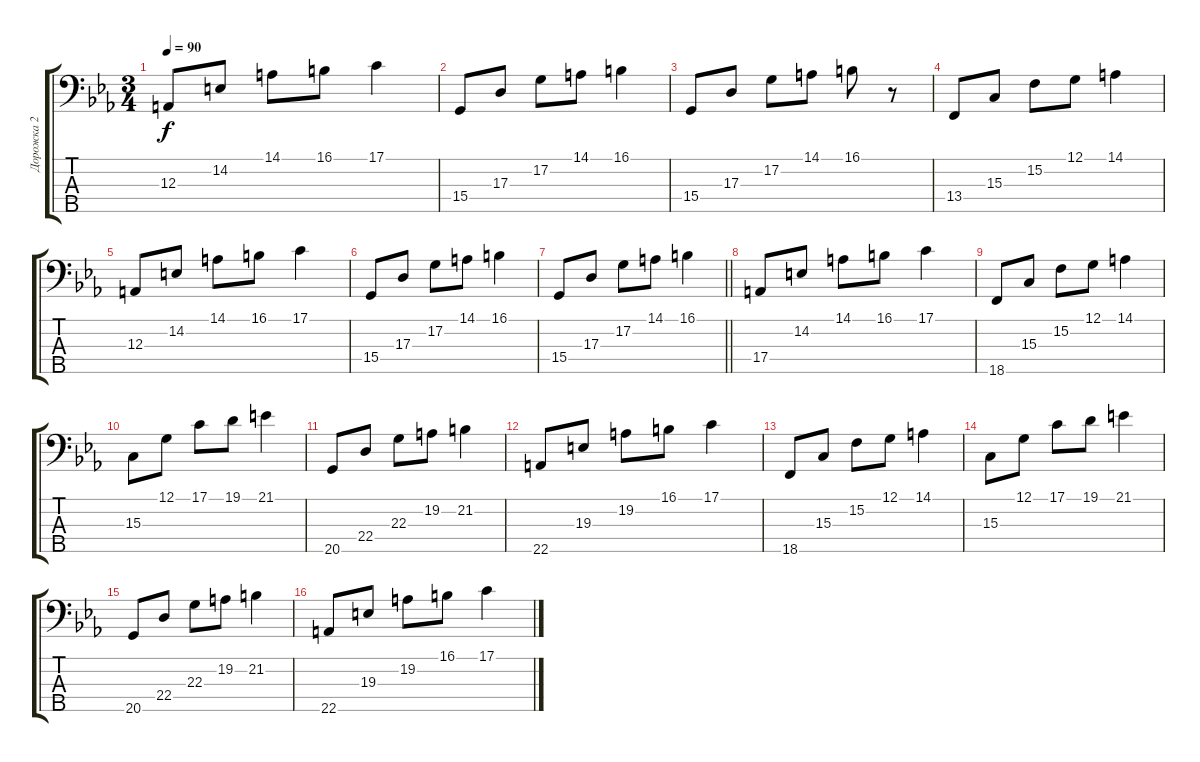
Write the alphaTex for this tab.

\track ("Дорожка 2" "Дорожка 2") {instrument acousticgrandpiano}
\staff {score tabs}
\tuning (G2 D2 A1 E1 B0) {hide}
\ts (3 4)
\tempo 90
\clef f4
\ks cminor
12.3.8{dy f} 14.2.8 14.1.8 16.1.8 17.1.4 |
15.4.8 17.3.8 17.2.8 14.1.8 16.1.4 |
15.4.8 17.3.8 17.2.8 14.1.8 16.1.8 r.8 |
13.4.8 15.3.8 15.2.8 12.1.8 14.1.4 |
12.3.8 14.2.8 14.1.8 16.1.8 17.1.4 |
15.4.8 17.3.8 17.2.8 14.1.8 16.1.4 |
\barLineRight lightlight
15.4.8 17.3.8 17.2.8 14.1.8 16.1.4 |
17.4.8 14.2.8 14.1.8 16.1.8 17.1.4 |
18.5.8 15.3.8 15.2.8 12.1.8 14.1.4 |
15.3.8 12.1.8 17.1.8 19.1.8 21.1.4 |
20.5.8 22.4.8 22.3.8 19.2.8 21.2.4 |
22.5.8 19.3.8 19.2.8 16.1.8 17.1.4 |
18.5.8 15.3.8 15.2.8 12.1.8 14.1.4 |
15.3.8 12.1.8 17.1.8 19.1.8 21.1.4 |
20.5.8 22.4.8 22.3.8 19.2.8 21.2.4 |
22.5.8 19.3.8 19.2.8 16.1.8 17.1.4
